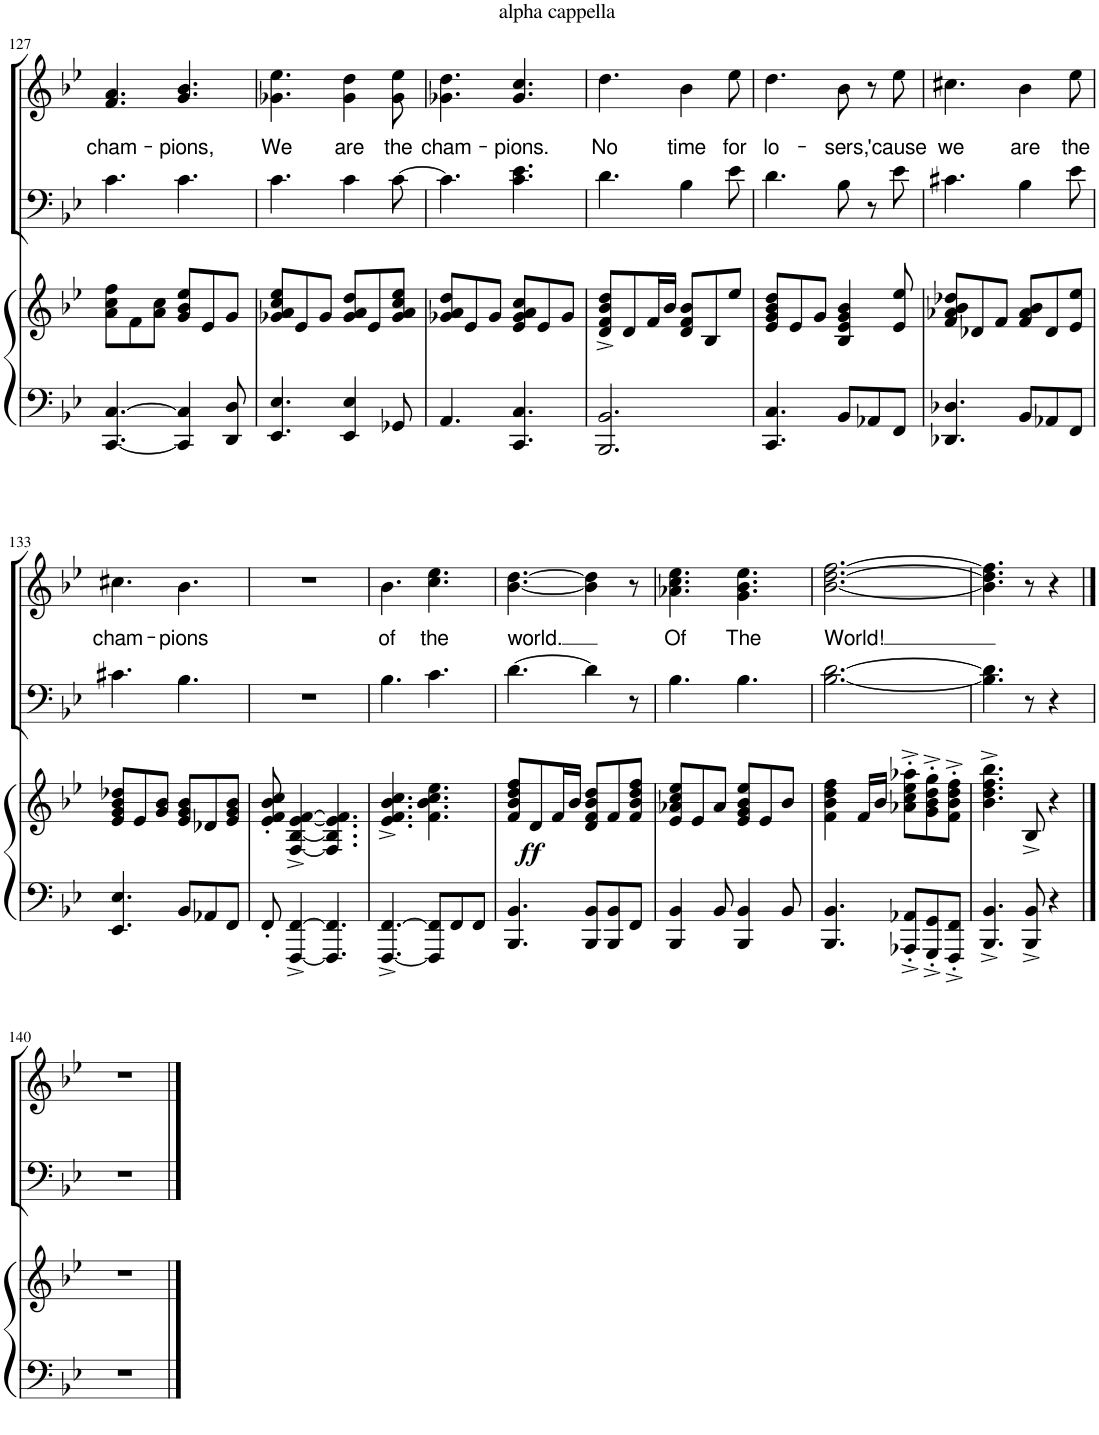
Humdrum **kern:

**kern	**kern	**dynam	**kern	**kern	**text
*part2	*part2	*part2	*part1	*part1	*part1
*staff4	*staff3	*staff3/4	*staff2	*staff1	*staff1
*I"Piano	*	*	*I"Chor	*	*
*I'Pno	*	*	*I'Ch	*	*
!!LO:PB:g=z
*clefF4	*clefG2	*	*clefF4	*clefG2	*
*k[b-e-]	*k[b-e-]	*	*k[b-e-]	*k[b-e-]	*
*M6/8	*M6/8	*	*M6/8	*M6/8	*
=127	=127	=127	=127	=127	=127
!	!	!	!	!	!LO:LY:b
[4.CC/ [4.C/	8a\ 8cc\ 8ff\L	.	4.c\	4.f/ 4.a/	cham-
.	8f\	.	.	.	.
.	8a\ 8cc\J	.	.	.	.
!	!	!	!	!	!LO:LY:b
4CC/] 4C/]	8g/ 8b-/ 8ee-/L	.	4.c\	4.g/ 4.b-/	-pions,
.	8e-/	.	.	.	.
8DD/ 8D/	8g/J	.	.	.	.
=128	=128	=128	=128	=128	=128
!	!	!	!	!	!LO:LY:b
4.EE-/ 4.E-/	8g-X/ 8a/ 8cc/ 8ee-/L	.	4.c\	4.g-X\ 4.ee-\	We
.	8e-/	.	.	.	.
.	8g-/J	.	.	.	.
!	!	!	!	!	!LO:LY:b
4EE-/ 4E-/	8g-/ 8a/ 8dd/L	.	4c\	4g-\ 4dd\	are
.	8e-/	.	.	.	.
!	!	!	!	!	!LO:LY:b
8GG-X/	8g-/ 8a/ 8cc/ 8ee-/J	.	[8c\	8g-\ 8ee-\	the
=129	=129	=129	=129	=129	=129
!	!	!	!	!	!LO:LY:b
4.AA/	8g-X/ 8a/ 8dd/L	.	4.c\]	4.g-X\ 4.dd\	cham-
.	8e-/	.	.	.	.
.	8g-/J	.	.	.	.
!	!	!	!	!	!LO:LY:b
4.CC/ 4.C/	8e-/ 8g-/ 8a/ 8cc/L	.	4.c\ 4.e-\	4.g-/ 4.cc/	-pions.
.	8e-/	.	.	.	.
.	8g-/J	.	.	.	.
=130	=130	=130	=130	=130	=130
!	!	!	!	!	!LO:LY:b
2.BBB-/ 2.BB-/	8d/^ 8f/^ 8b-/^ 8dd/^L	.	4.d\	4.dd\	No
.	8d/	.	.	.	.
.	16f/L	.	.	.	.
.	16b-/JJ	.	.	.	.
!	!	!	!	!	!LO:LY:b
.	8d/ 8f/ 8b-/L	.	4B-\	4b-\	time
.	8B-/	.	.	.	.
!	!	!	!	!	!LO:LY:b
.	8ee-/J	.	8e-\	8ee-\	for
=131	=131	=131	=131	=131	=131
!	!	!	!	!	!LO:LY:b
4.CC/ 4.C/	8e-/ 8g/ 8b-/ 8dd/L	.	4.d\	4.dd\	lo-
.	8e-/	.	.	.	.
.	8g/J	.	.	.	.
!	!	!	!	!	!LO:LY:b
8BB-/L	4B-/ 4e-/ 4g/ 4b-/	.	8B-\	8b-\	-sers,
8AA-X/	.	.	8r	8r	.
!	!	!	!	!	!LO:LY:b
8FF/J	8e-/ 8ee-/	.	8e-\	8ee-\	'cause
=132	=132	=132	=132	=132	=132
!	!	!	!	!	!LO:LY:b
4.DD-X/ 4.D-X/	8f/ 8a-X/ 8b-/ 8dd-X/L	.	4.c#X\	4.cc#X\	we
.	8d-X/	.	.	.	.
.	8f/J	.	.	.	.
!	!	!	!	!	!LO:LY:b
8BB-/L	8f/ 8a-/ 8b-/L	.	4B-\	4b-\	are
8AA-X/	8d-/	.	.	.	.
!	!	!	!	!	!LO:LY:b
8FF/J	8e-/ 8ee-/J	.	8e-\	8ee-\	the
!!LO:LB:g=z
=133	=133	=133	=133	=133	=133
!	!	!	!	!	!LO:LY:b
4.EE-/ 4.E-/	8e-/ 8g/ 8b-/ 8dd-X/L	.	4.c#X\	4.cc#X\	cham-
.	8e-/	.	.	.	.
.	8g/ 8b-/J	.	.	.	.
!	!	!	!	!	!LO:LY:b
8BB-/L	8e-/ 8g/ 8b-/L	.	4.B-\	4.b-\	-pions
8AA-X/	8d-X/	.	.	.	.
8FF/J	8e-/ 8g/ 8b-/J	.	.	.	.
=134	=134	=134	=134	=134	=134
8FF'/	8e-/' 8f/' 8b-/' 8cc/'	.	2.r	2.r	.
[4FFF/^ [4FF/^	[4F/^ [4B-/^ [4e-/^ [4f/^	.	.	.	.
4.FFF/] 4.FF/]	4.F/] 4.B-/] 4.e-/] 4.f/]	.	.	.	.
=135	=135	=135	=135	=135	=135
!	!	!	!	!	!LO:LY:b
[4.FFF/^ [4.FF/^	4.e-/^ 4.f/^ 4.b-/^ 4.cc/^	.	4.B-\	4.b-\	of
!	!	!	!	!	!LO:LY:b
8FFF/] 8FF/]L	4.f\ 4.b-\ 4.cc\ 4.ee-\	.	4.c\	4.cc\ 4.ee-\	the
8FF/	.	.	.	.	.
8FF/J	.	.	.	.	.
=136	=136	=136	=136	=136	=136
!	!	!	!	!	!LO:LY:b
4.BBB-/ 4.BB-/	8f/ 8b-/ 8dd/ 8ff/L	.	[4.d\	[4.b-\ [4.dd\	world.
!	!	!LO:DY:b	!	!	!
.	8d/	ff	.	.	.
.	16f/L	.	.	.	.
.	16b-/JJ	.	.	.	.
8BBB-/ 8BB-/L	8d/ 8f/ 8b-/ 8dd/L	.	4d\]	4b-\] 4dd\]	.
8BBB-/ 8BB-/	8f/	.	.	.	.
8FF/J	8f/ 8b-/ 8dd/ 8ff/J	.	8r	8r	.
=137	=137	=137	=137	=137	=137
!	!	!	!	!	!LO:LY:b
4BBB-/ 4BB-/	8e-/ 8a-X/ 8cc/ 8ee-/L	.	4.B-\	4.a-X\ 4.cc\ 4.ee-\	Of
.	8e-/	.	.	.	.
8BB-/	8a-/J	.	.	.	.
!	!	!	!	!	!LO:LY:b
4BBB-/ 4BB-/	8e-/ 8g/ 8b-/ 8ee-/L	.	4.B-\	4.g\ 4.b-\ 4.ee-\	The
.	8e-/	.	.	.	.
8BB-/	8b-/J	.	.	.	.
=138	=138	=138	=138	=138	=138
!	!	!	!	!	!LO:LY:b
4.BBB-/ 4.BB-/	4f\ 4b-\ 4dd\ 4ff\	.	[2.B-\ [2.d\	[2.b-\ [2.dd\ [2.ff\	World!
.	16f/LL	.	.	.	.
.	16b-/JJ	.	.	.	.
8AAA-X/'^ 8AA-X/'^L	8a-X\'^ 8cc\'^ 8ee-\'^ 8aa-X\'^L	.	.	.	.
8GGG/'^ 8GG/'^	8g\'^ 8b-\'^ 8dd\'^ 8gg\'^	.	.	.	.
8FFF/'^ 8FF/'^J	8f\'^ 8b-\'^ 8dd\'^ 8ff\'^J	.	.	.	.
=139	=139	=139	=139	=139	=139
4.BBB-/^ 4.BB-/^	4.b-\^ 4.dd\^ 4.ff\^ 4.bb-\^	.	4.B-\] 4.d\]	4.b-\] 4.dd\] 4.ff\]	.
8BBB-/^ 8BB-/^	8B-^/	.	8r	8r	.
4r	4r	.	4r	4r	.
!!LO:LB:g=z
==140	==140	==140	==140	==140	==140
2.r	2.r	.	2.r	2.r	.
==	==	==	==	==	==
*-	*-	*-	*-	*-	*-
